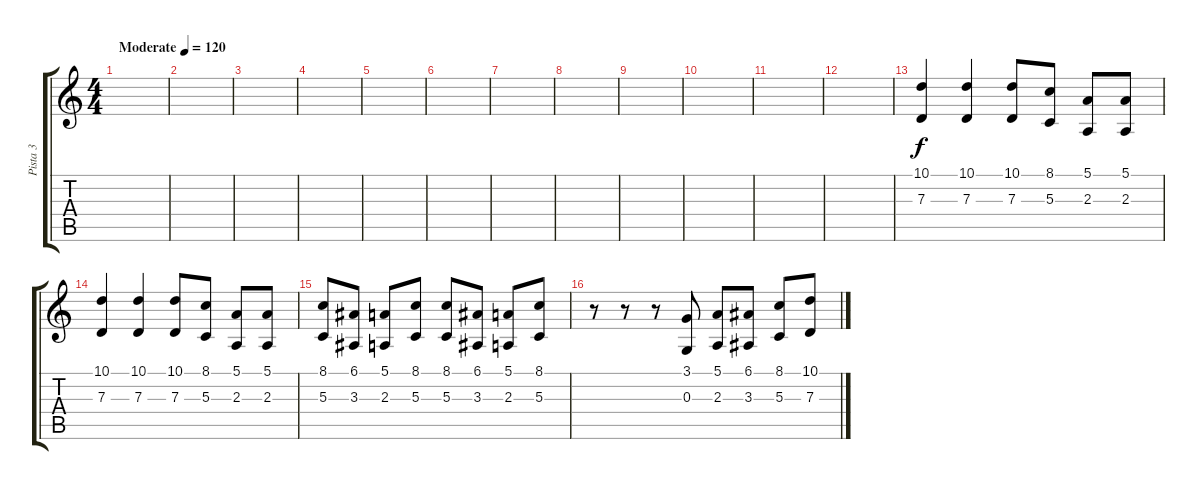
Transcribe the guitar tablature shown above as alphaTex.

\track ("Pista 3" "Pista 3") {instrument fx4atmosphere}
\staff {score tabs}
\tuning (E4 B3 G3 D3 A2 E2) {hide}
\ts (4 4)
\tempo (120 "Moderate")
\clef g2
\ks c
|
|
|
|
|
|
|
|
|
|
|
|
(10.1 7.3).4 (10.1 7.3).4 (10.1 7.3).8 (8.1 5.3).8 (5.1 2.3).8 (5.1 2.3).8 |
(10.1 7.3).4 (10.1 7.3).4 (10.1 7.3).8 (8.1 5.3).8 (5.1 2.3).8 (5.1 2.3).8 |
(8.1 5.3).8 (6.1 3.3).8 (5.1 2.3).8 (8.1 5.3).8 (8.1 5.3).8 (6.1 3.3).8 (5.1 2.3).8 (8.1 5.3).8 |
r.8 r.8 r.8 (3.1 0.3).8 (5.1 2.3).8 (6.1 3.3).8 (8.1 5.3).8 (10.1 7.3).8
